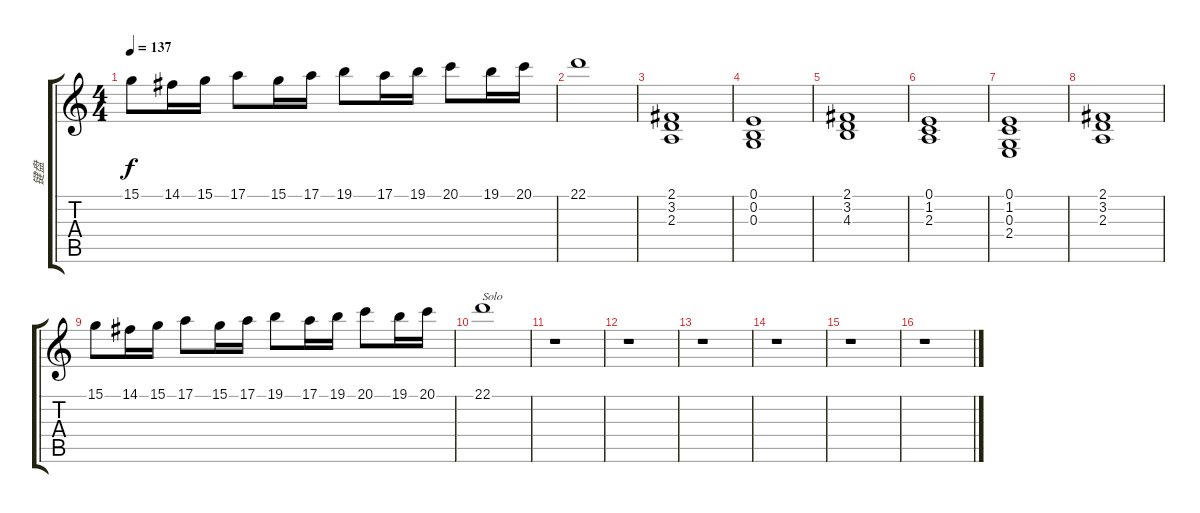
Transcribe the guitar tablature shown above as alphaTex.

\track ("键盘" "键盘") {instrument stringensemble1}
\staff {score tabs}
\tuning (E4 B3 G3 D3 A2 E2) {hide}
\ts (4 4)
\tempo 137
\clef g2
\ks c
15.1.8{dy f volume 13} 14.1.16 15.1.16 17.1.8 15.1.16 17.1.16 19.1.8 17.1.16 19.1.16 20.1.8 19.1.16 20.1.16 |
22.1.1 |
(2.1 3.2 2.3).1{volume 12} |
(0.1 0.2 0.3).1 |
(2.1 3.2 4.3).1 |
(0.1 1.2 2.3).1 |
(0.1 1.2 0.3 2.4).1 |
(2.1 3.2 2.3).1 |
15.1.8{volume 13} 14.1.16 15.1.16 17.1.8 15.1.16 17.1.16 19.1.8 17.1.16 19.1.16 20.1.8 19.1.16 20.1.16 |
22.1.1{txt "Solo"} |
r.1 |
r.1 |
r.1 |
r.1 |
r.1 |
r.1
